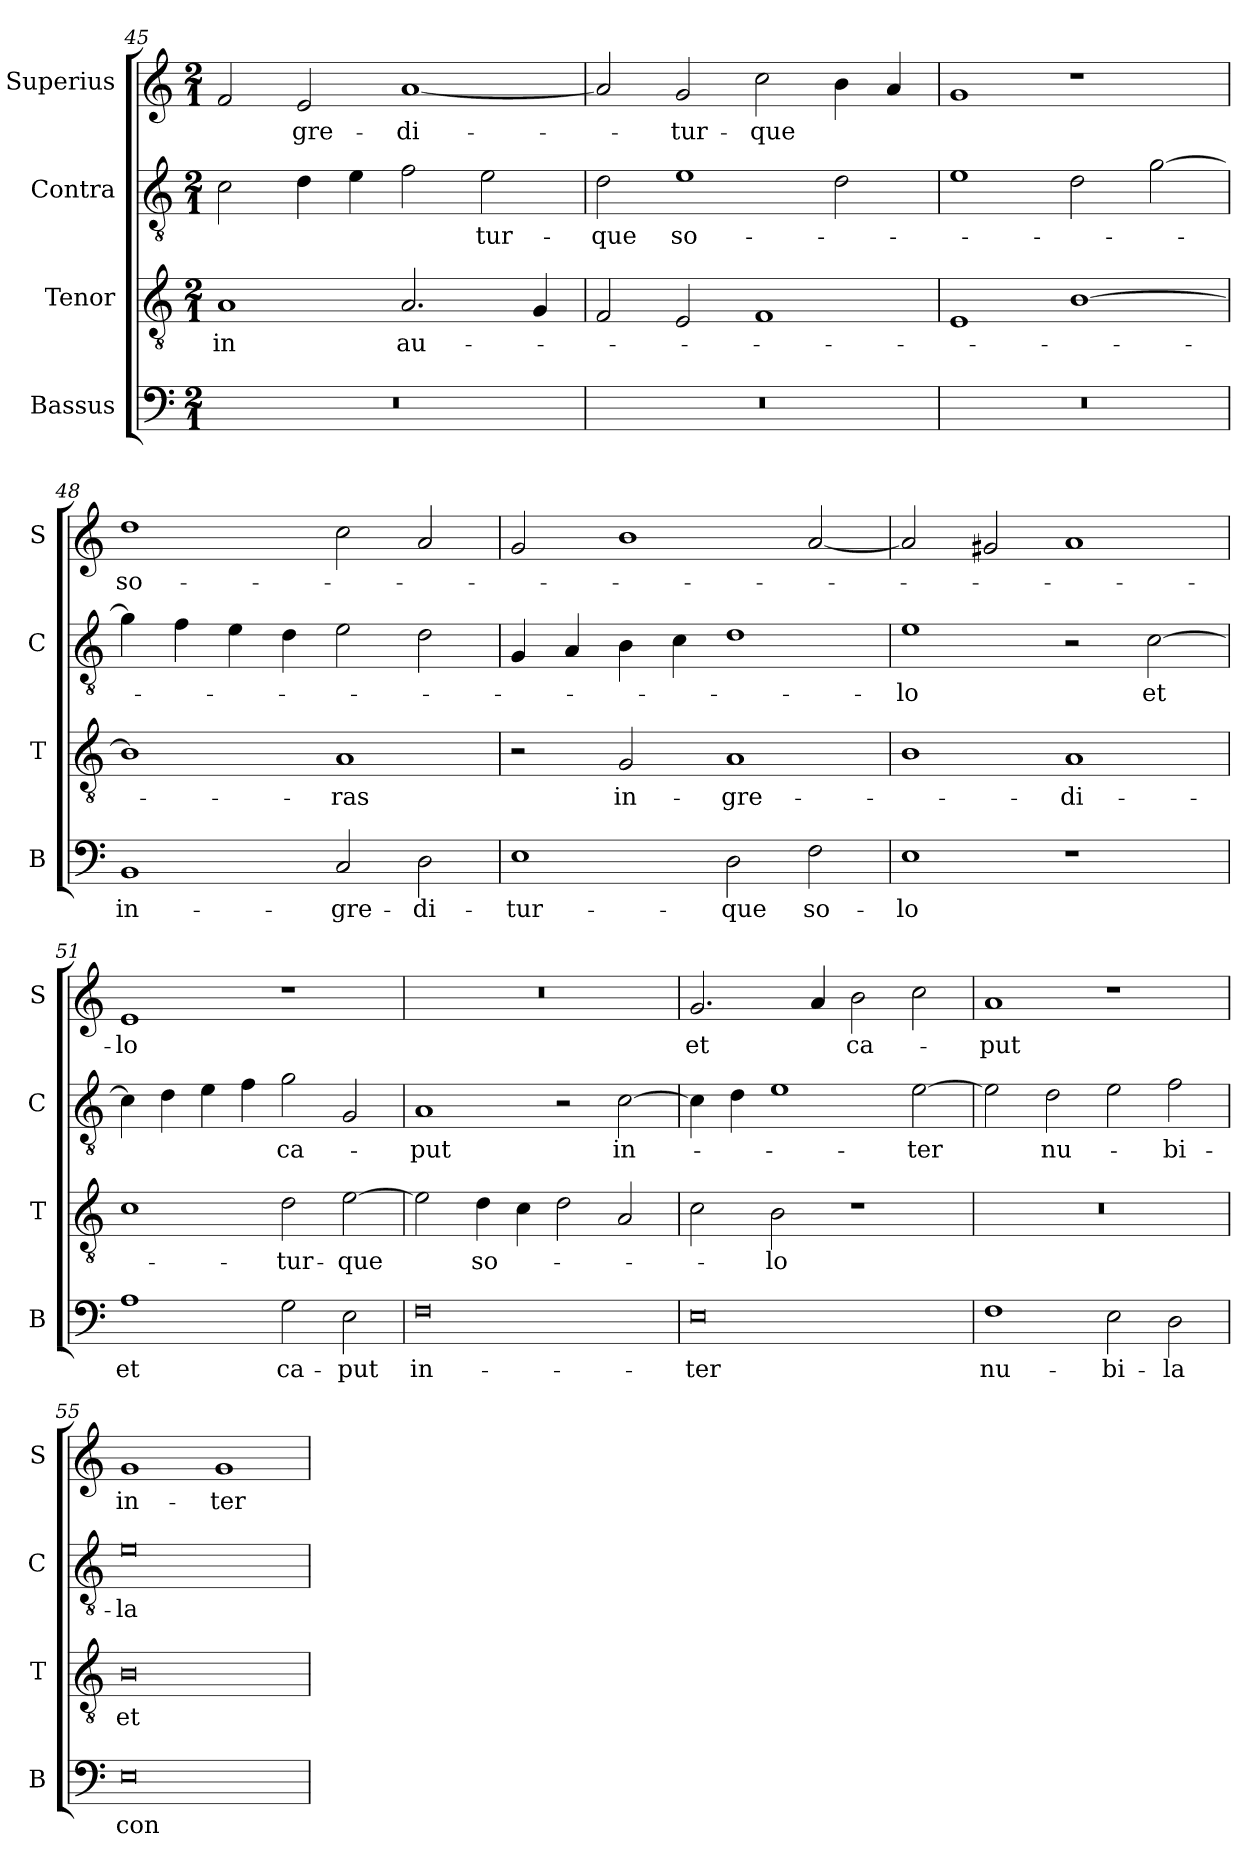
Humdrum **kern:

**kern	**text	**kern	**text	**kern	**text	**kern	**text
*part4	*part4	*part3	*part3	*part2	*part2	*part1	*part1
*staff4	*staff4	*staff3	*staff3	*staff2	*staff2	*staff1	*staff1
*I"Bassus	*	*I"Tenor	*	*I"Contra	*	*I"Superius	*
*I'B	*	*I'T	*	*I'C	*	*I'S	*
*clefF4	*	*clefGv2	*	*clefGv2	*	*clefG2	*
*k[]	*	*k[]	*	*k[]	*	*k[]	*
*M2/1	*	*M2/1	*	*M2/1	*	*M2/1	*
=45	=45	=45	=45	=45	=45	=45	=45
0r	.	1A	in	2c\	.	2f/	.
.	.	.	.	4d\	.	2e/	-gre-
.	.	.	.	4e\	.	.	.
.	.	2.A/	au-	2f\	.	[1a	-di-
.	.	.	.	2e\	-tur-	.	.
.	.	4G/	.	.	.	.	.
=46	=46	=46	=46	=46	=46	=46	=46
0r	.	2F/	.	2d\	-que	2a/]	.
.	.	2E/	.	1e	so-	2g/	-tur-
.	.	1F	.	.	.	2cc\	-que
.	.	.	.	2d\	.	4b\	.
.	.	.	.	.	.	4a/	.
=47	=47	=47	=47	=47	=47	=47	=47
0r	.	1E	.	1e	.	1g	.
.	.	[1B	.	2d\	.	1r	.
.	.	.	.	[2g\	.	.	.
=48	=48	=48	=48	=48	=48	=48	=48
1BB	in-	1B]	.	4g\]	.	1dd	so-
.	.	.	.	4f\	.	.	.
.	.	.	.	4e\	.	.	.
.	.	.	.	4d\	.	.	.
2C/	-gre-	1A	-ras	2e\	.	2cc\	.
2D\	-di-	.	.	2d\	.	2a/	.
=49	=49	=49	=49	=49	=49	=49	=49
1E	-tur-	2r	.	4G/	.	2g/	.
.	.	.	.	4A/	.	.	.
.	.	2G/	in-	4B\	.	1b	.
.	.	.	.	4c\	.	.	.
2D\	-que	1A	-gre-	1d	.	.	.
2F\	so-	.	.	.	.	[2a/	.
=50	=50	=50	=50	=50	=50	=50	=50
1E	-lo	1B	.	1e	-lo	2a/]	.
.	.	.	.	.	.	2g#X/	.
1r	.	1A	-di-	2r	.	1a	.
.	.	.	.	[2c\	et	.	.
=51	=51	=51	=51	=51	=51	=51	=51
1A	et	1c	.	4c\]	.	1e	-lo
.	.	.	.	4d\	.	.	.
.	.	.	.	4e\	.	.	.
.	.	.	.	4f\	.	.	.
2G\	ca-	2d\	-tur-	2g\	ca-	1r	.
2E\	-put	[2e\	-que	2G/	.	.	.
=52	=52	=52	=52	=52	=52	=52	=52
0F	in-	2e\]	.	1A	-put	0r	.
.	.	4d\	so-	.	.	.	.
.	.	4c\	.	.	.	.	.
.	.	2d\	.	2r	.	.	.
.	.	2A/	.	[2c\	in-	.	.
=53	=53	=53	=53	=53	=53	=53	=53
0E	-ter	2c\	.	4c\]	.	2.g/	et
.	.	.	.	4d\	.	.	.
.	.	2B\	-lo	1e	.	.	.
.	.	.	.	.	.	4a/	.
.	.	1r	.	.	.	2b\	ca-
.	.	.	.	[2e\	-ter	2cc\	.
=54	=54	=54	=54	=54	=54	=54	=54
1F	nu-	0r	.	2e\]	.	1a	-put
.	.	.	.	2d\	nu-	.	.
2E\	-bi-	.	.	2e\	.	1r	.
2D\	-la	.	.	2f\	-bi-	.	.
=55	=55	=55	=55	=55	=55	=55	=55
0E	con-	0B	et	0e	-la	1g	in-
.	.	.	.	.	.	1g	-ter
=	=	=	=	=	=	=	=
*-	*-	*-	*-	*-	*-	*-	*-
